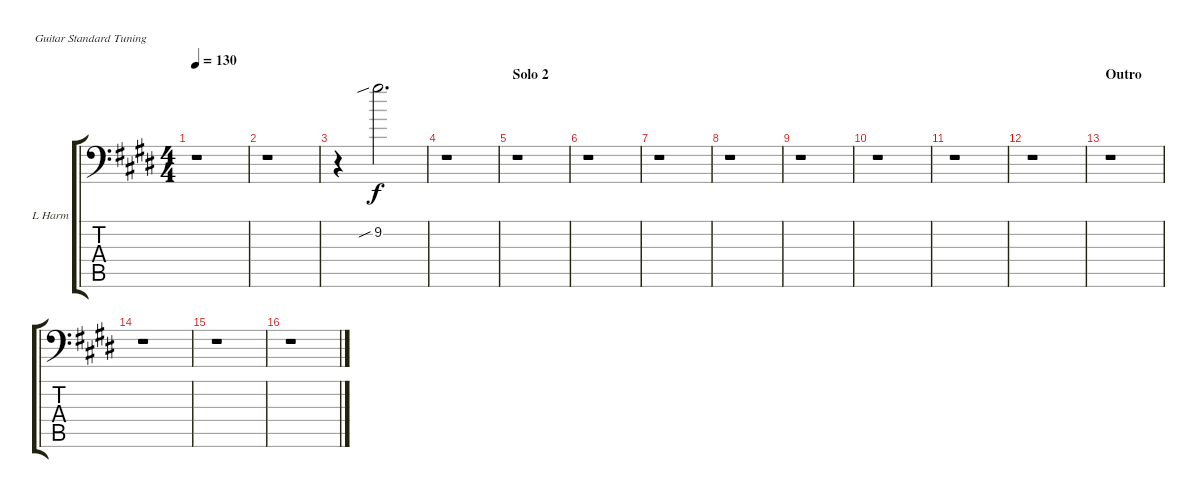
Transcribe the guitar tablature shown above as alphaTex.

\defaultSystemsLayout 4
\bracketExtendMode groupsimilarinstruments
\firstSystemTrackNameOrientation horizontal
\otherSystemsTrackNameOrientation horizontal
\chordDiagramsInScore
\track ("Low Harmony" "L Harm") {instrument electricguitarclean}
\staff {score tabs}
\tuning (E4 B3 G3 D3 A2 E2)
\ts (4 4)
\tempo 130
\clef f4
\scale
0.224265
\ks e
r.1{dy f} |
\scale
0.224265 r.1 |
\scale
0.327206 r.4 9.2{sib}.2{d} |
\scale
0.224265 r.1 |
\section ("" "Solo 2")
\scale
0.25 r.1 |
\scale
0.25 r.1 |
\scale
0.25 r.1 |
\scale
0.25 r.1 |
\scale
0.25 r.1 |
\scale
0.25 r.1 |
\scale
0.25 r.1 |
\scale
0.25 r.1 |
\section ("" "Outro")
\scale
0.25 r.1 |
\scale
0.25 r.1 |
\scale
0.25 r.1 |
\scale
0.25 r.1
